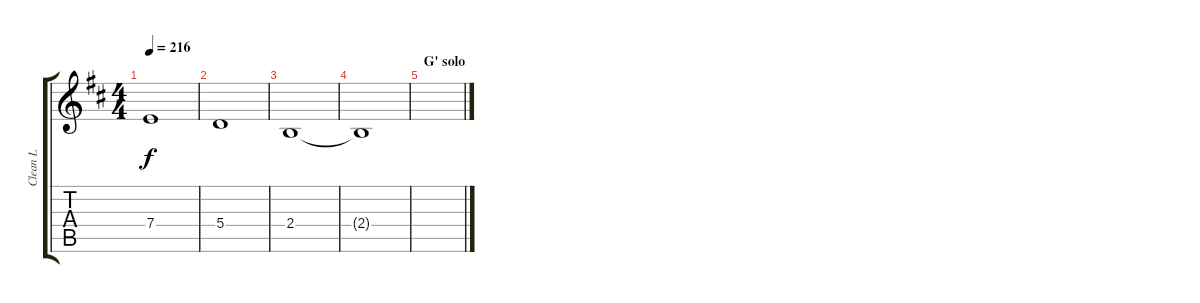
\track ("Clean L" "Clean L") {instrument electricguitarjazz}
\staff {score tabs}
\tuning (B3 Gb3 D3 A2 E2 B1) {hide}
\ts (4 4)
\tempo 216
\clef g2
\ks d
7.4.1{dy f} |
5.4.1 |
2.4.1 |
2.4{t}.1 |
\section ("" "G' solo")
